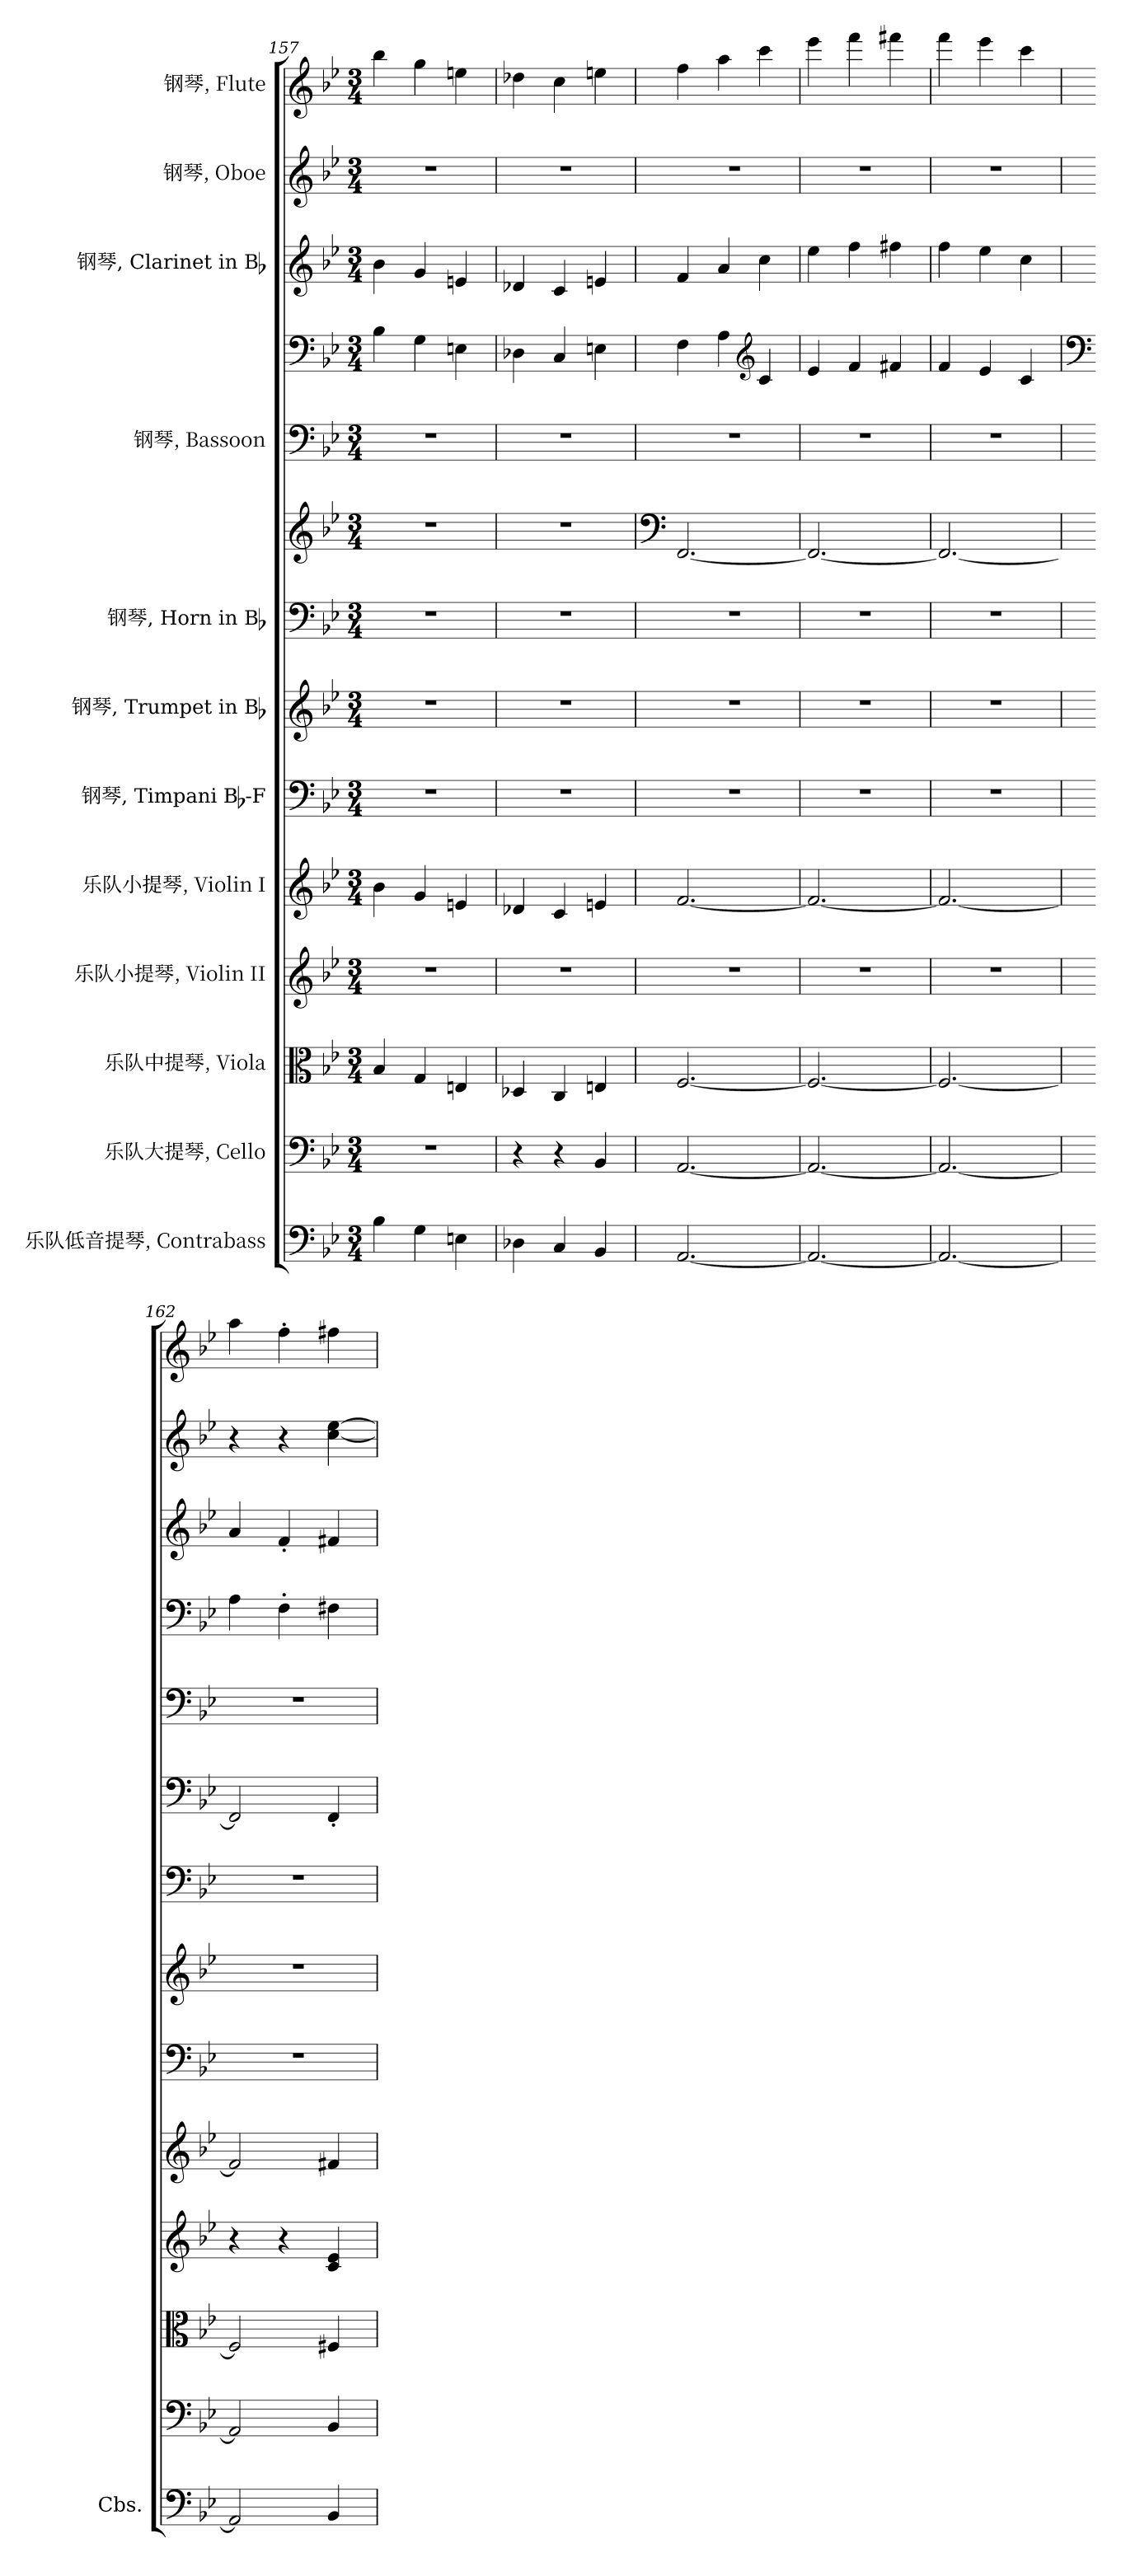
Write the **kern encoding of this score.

**kern	**kern	**kern	**kern	**kern	**kern	**kern	**kern	**kern	**kern	**kern	**kern	**kern	**kern
*part12	*part11	*part10	*part9	*part8	*part7	*part6	*part5	*part5	*part4	*part4	*part3	*part2	*part1
*staff14	*staff13	*staff12	*staff11	*staff10	*staff9	*staff8	*staff7	*staff6	*staff5	*staff4	*staff3	*staff2	*staff1
*I"乐队低音提琴, Contrabass	*I"乐队大提琴, Cello	*I"乐队中提琴, Viola	*I"乐队小提琴, Violin II	*I"乐队小提琴, Violin I	*I"钢琴, Timpani Bb-F	*I"钢琴, Trumpet in Bb	*I"钢琴, Horn in Bb	*	*I"钢琴, Bassoon	*	*I"钢琴, Clarinet in Bb	*I"钢琴, Oboe	*I"钢琴, Flute
*I'Cbs.	*	*	*	*	*	*	*	*	*	*	*	*	*
*clefF4	*clefF4	*clefC3	*clefG2	*clefG2	*clefF4	*clefG2	*clefF4	*clefG2	*clefF4	*clefF4	*clefG2	*clefG2	*clefG2
*ITrd7c12	*	*	*	*	*	*	*	*	*	*	*	*	*
*k[b-e-]	*k[b-e-]	*k[b-e-]	*k[b-e-]	*k[b-e-]	*k[b-e-]	*k[b-e-]	*k[b-e-]	*k[b-e-]	*k[b-e-]	*k[b-e-]	*k[b-e-]	*k[b-e-]	*k[b-e-]
*M3/4	*M3/4	*M3/4	*M3/4	*M3/4	*M3/4	*M3/4	*M3/4	*M3/4	*M3/4	*M3/4	*M3/4	*M3/4	*M3/4
=157	=157	=157	=157	=157	=157	=157	=157	=157	=157	=157	=157	=157	=157
4BB-\	2.r	4B-/	2.r	4b-\	2.r	2.r	2.r	2.r	2.r	4B-\	4b-\	2.r	4bb-\
4GG\	.	4G/	.	4g/	.	.	.	.	.	4G\	4g/	.	4gg\
4EEn\	.	4En/	.	4en/	.	.	.	.	.	4En\	4en/	.	4een\
=158	=158	=158	=158	=158	=158	=158	=158	=158	=158	=158	=158	=158	=158
4DD-X\	4r	4D-X/	2.r	4d-X/	2.r	2.r	2.r	2.r	2.r	4D-X\	4d-X/	2.r	4dd-X\
4CC/	4r	4C/	.	4c/	.	.	.	.	.	4C/	4c/	.	4cc\
4BBB-/	4BB-/	4En/	.	4en/	.	.	.	.	.	4En\	4en/	.	4een\
=159	=159	=159	=159	=159	=159	=159	=159	=159	=159	=159	=159	=159	=159
*	*	*	*	*	*	*	*	*clefF4	*	*	*	*	*
[2.AAA/	[2.AA/	[2.F/	2.r	[2.f/	2.r	2.r	2.r	[2.FF/	2.r	4F\	4f/	2.r	4ff\
.	.	.	.	.	.	.	.	.	.	4A\	4a/	.	4aa\
*	*	*	*	*	*	*	*	*	*	*clefG2	*	*	*
.	.	.	.	.	.	.	.	.	.	4c/	4cc\	.	4ccc\
=160	=160	=160	=160	=160	=160	=160	=160	=160	=160	=160	=160	=160	=160
2.AAA/_	2.AA/_	2.F/_	2.r	2.f/_	2.r	2.r	2.r	2.FF/_	2.r	4e-/	4ee-\	2.r	4eee-\
.	.	.	.	.	.	.	.	.	.	4f/	4ff\	.	4fff\
.	.	.	.	.	.	.	.	.	.	4f#X/	4ff#X\	.	4fff#X\
=161	=161	=161	=161	=161	=161	=161	=161	=161	=161	=161	=161	=161	=161
2.AAA/_	2.AA/_	2.F/_	2.r	2.f/_	2.r	2.r	2.r	2.FF/_	2.r	4f/	4ff\	2.r	4fff\
.	.	.	.	.	.	.	.	.	.	4e-/	4ee-\	.	4eee-\
.	.	.	.	.	.	.	.	.	.	4c/	4cc\	.	4ccc\
!!LO:PB:g=z
=162	=162	=162	=162	=162	=162	=162	=162	=162	=162	=162	=162	=162	=162
*	*	*	*	*	*	*	*	*	*	*clefF4	*	*	*
2AAA/]	2AA/]	2F/]	4r	2f/]	2.r	2.r	2.r	2FF/]	2.r	4A\	4a/	4r	4aa\
.	.	.	4r	.	.	.	.	.	.	4F'\	4f'/	4r	4ff'\
4BBB-/	4BB-/	4F#X/	4c/ 4e-/	4f#X/	.	.	.	4FF'/	.	4F#X\	4f#X/	[4cc\ [4ee-\	4ff#X\
=	=	=	=	=	=	=	=	=	=	=	=	=	=
*-	*-	*-	*-	*-	*-	*-	*-	*-	*-	*-	*-	*-	*-
